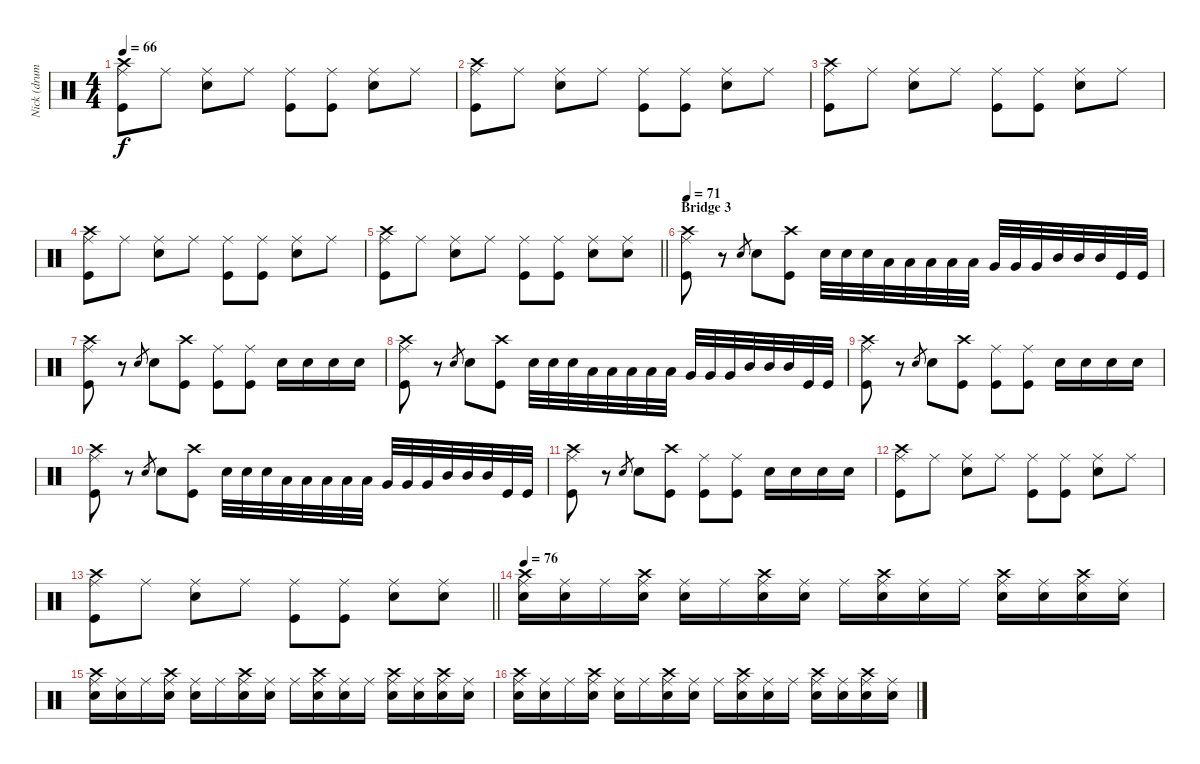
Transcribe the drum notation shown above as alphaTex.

\track ("Nick (drums)" "Nick (drum") {instrument percussion}
\staff {score}
\articulation defaults
\ts (4 4)
\tempo 66
\clef neutral
\ks c
("Crash high (hit)" "Ride (middle)" "Kick (hit)").8{dy f} "Ride (middle)".8 ("Ride (middle)" "Electric Snare (hit)").8 "Ride (middle)".8 ("Ride (middle)" "Kick (hit)").8 ("Ride (middle)" "Kick (hit)").8 ("Ride (middle)" "Electric Snare (hit)").8 "Ride (middle)".8 |
("Crash high (hit)" "Ride (middle)" "Kick (hit)").8 "Ride (middle)".8 ("Ride (middle)" "Electric Snare (hit)").8 "Ride (middle)".8 ("Ride (middle)" "Kick (hit)").8 ("Ride (middle)" "Kick (hit)").8 ("Ride (middle)" "Electric Snare (hit)").8 "Ride (middle)".8 |
("Crash high (hit)" "Ride (middle)" "Kick (hit)").8 "Ride (middle)".8 ("Ride (middle)" "Electric Snare (hit)").8 "Ride (middle)".8 ("Ride (middle)" "Kick (hit)").8 ("Ride (middle)" "Kick (hit)").8 ("Ride (middle)" "Electric Snare (hit)").8 "Ride (middle)".8 |
("Crash high (hit)" "Ride (middle)" "Kick (hit)").8 "Ride (middle)".8 ("Ride (middle)" "Electric Snare (hit)").8 "Ride (middle)".8 ("Ride (middle)" "Kick (hit)").8 ("Ride (middle)" "Kick (hit)").8 ("Ride (middle)" "Electric Snare (hit)").8 "Ride (middle)".8 |
\barLineRight lightlight
("Crash high (hit)" "Ride (middle)" "Kick (hit)").8 "Ride (middle)".8 ("Ride (middle)" "Electric Snare (hit)").8 "Ride (middle)".8 ("Ride (middle)" "Kick (hit)").8 ("Ride (middle)" "Kick (hit)").8 ("Ride (middle)" "Electric Snare (hit)").8 ("Ride (middle)" "Electric Snare (hit)").8 |
\section ("" "Bridge 3")
\tempo 71
("Crash high (hit)" "Ride (middle)" "Kick (hit)").8 r.8 "Electric Snare (hit)".8{gr} "Electric Snare (hit)".8 ("Crash high (hit)" "Kick (hit)").8 "Electric Snare (hit)".32 "Electric Snare (hit)".32 "Electric Snare (hit)".32 "Low Tom (hit)".32 "Low Tom (hit)".32 "Low Tom (hit)".32 "Low Floor Tom (hit)".32 "Low Floor Tom (hit)".32 "Very Low Tom (hit)".32 "Very Low Tom (hit)".32 "Very Low Tom (hit)".32 "Mid Tom (hit)".32 "Mid Tom (hit)".32 "Mid Tom (hit)".32 "Kick (hit)".32 "Kick (hit)".32 |
("Crash high (hit)" "Ride (middle)" "Kick (hit)").8 r.8 "Electric Snare (hit)".8{gr} "Electric Snare (hit)".8 ("Crash high (hit)" "Kick (hit)").8 ("Ride (middle)" "Kick (hit)").8 ("Ride (middle)" "Kick (hit)").8 "Electric Snare (hit)".16 "Electric Snare (hit)".16 "Electric Snare (hit)".16 "Electric Snare (hit)".16 |
("Crash high (hit)" "Ride (middle)" "Kick (hit)").8 r.8 "Electric Snare (hit)".8{gr} "Electric Snare (hit)".8 ("Crash high (hit)" "Kick (hit)").8 "Electric Snare (hit)".32 "Electric Snare (hit)".32 "Electric Snare (hit)".32 "Low Tom (hit)".32 "Low Tom (hit)".32 "Low Tom (hit)".32 "Low Floor Tom (hit)".32 "Low Floor Tom (hit)".32 "Very Low Tom (hit)".32 "Very Low Tom (hit)".32 "Very Low Tom (hit)".32 "Mid Tom (hit)".32 "Mid Tom (hit)".32 "Mid Tom (hit)".32 "Kick (hit)".32 "Kick (hit)".32 |
("Crash high (hit)" "Ride (middle)" "Kick (hit)").8 r.8 "Electric Snare (hit)".8{gr} "Electric Snare (hit)".8 ("Crash high (hit)" "Kick (hit)").8 ("Ride (middle)" "Kick (hit)").8 ("Ride (middle)" "Kick (hit)").8 "Electric Snare (hit)".16 "Electric Snare (hit)".16 "Electric Snare (hit)".16 "Electric Snare (hit)".16 |
("Crash high (hit)" "Ride (middle)" "Kick (hit)").8 r.8 "Electric Snare (hit)".8{gr} "Electric Snare (hit)".8 ("Crash high (hit)" "Kick (hit)").8 "Electric Snare (hit)".32 "Electric Snare (hit)".32 "Electric Snare (hit)".32 "Low Tom (hit)".32 "Low Tom (hit)".32 "Low Tom (hit)".32 "Low Floor Tom (hit)".32 "Low Floor Tom (hit)".32 "Very Low Tom (hit)".32 "Very Low Tom (hit)".32 "Very Low Tom (hit)".32 "Mid Tom (hit)".32 "Mid Tom (hit)".32 "Mid Tom (hit)".32 "Kick (hit)".32 "Kick (hit)".32 |
("Crash high (hit)" "Ride (middle)" "Kick (hit)").8 r.8 "Electric Snare (hit)".8{gr} "Electric Snare (hit)".8 ("Crash high (hit)" "Kick (hit)").8 ("Ride (middle)" "Kick (hit)").8 ("Ride (middle)" "Kick (hit)").8 "Electric Snare (hit)".16 "Electric Snare (hit)".16 "Electric Snare (hit)".16 "Electric Snare (hit)".16 |
("Crash high (hit)" "Ride (middle)" "Kick (hit)").8 "Ride (middle)".8 ("Ride (middle)" "Electric Snare (hit)").8 "Ride (middle)".8 ("Ride (middle)" "Kick (hit)").8 ("Ride (middle)" "Kick (hit)").8 ("Ride (middle)" "Electric Snare (hit)").8 "Ride (middle)".8 |
\barLineRight lightlight
("Crash high (hit)" "Ride (middle)" "Kick (hit)").8 "Ride (middle)".8 ("Ride (middle)" "Electric Snare (hit)").8 "Ride (middle)".8 ("Ride (middle)" "Kick (hit)").8 ("Ride (middle)" "Kick (hit)").8 ("Ride (middle)" "Electric Snare (hit)").8 ("Ride (middle)" "Electric Snare (hit)").8 |
\tempo 76
("Crash high (hit)" "Ride (middle)" "Electric Snare (hit)").16 ("Ride (middle)" "Electric Snare (hit)").16 "Ride (middle)".16 ("Crash high (hit)" "Ride (middle)" "Electric Snare (hit)").16 ("Ride (middle)" "Electric Snare (hit)").16 "Ride (middle)".16 ("Crash high (hit)" "Ride (middle)" "Electric Snare (hit)").16 ("Ride (middle)" "Electric Snare (hit)").16 "Ride (middle)".16 ("Crash high (hit)" "Ride (middle)" "Electric Snare (hit)").16 ("Ride (middle)" "Electric Snare (hit)").16 "Ride (middle)".16 ("Crash high (hit)" "Ride (middle)" "Electric Snare (hit)").16 ("Ride (middle)" "Electric Snare (hit)").16 ("Crash high (hit)" "Ride (middle)" "Electric Snare (hit)").16 ("Ride (middle)" "Electric Snare (hit)").16 |
("Crash high (hit)" "Ride (middle)" "Electric Snare (hit)").16 ("Ride (middle)" "Electric Snare (hit)").16 "Ride (middle)".16 ("Crash high (hit)" "Ride (middle)" "Electric Snare (hit)").16 ("Ride (middle)" "Electric Snare (hit)").16 "Ride (middle)".16 ("Crash high (hit)" "Ride (middle)" "Electric Snare (hit)").16 ("Ride (middle)" "Electric Snare (hit)").16 "Ride (middle)".16 ("Crash high (hit)" "Ride (middle)" "Electric Snare (hit)").16 ("Ride (middle)" "Electric Snare (hit)").16 "Ride (middle)".16 ("Crash high (hit)" "Ride (middle)" "Electric Snare (hit)").16 ("Ride (middle)" "Electric Snare (hit)").16 ("Crash high (hit)" "Ride (middle)" "Electric Snare (hit)").16 ("Ride (middle)" "Electric Snare (hit)").16 |
("Crash high (hit)" "Ride (middle)" "Electric Snare (hit)").16 ("Ride (middle)" "Electric Snare (hit)").16 "Ride (middle)".16 ("Crash high (hit)" "Ride (middle)" "Electric Snare (hit)").16 ("Ride (middle)" "Electric Snare (hit)").16 "Ride (middle)".16 ("Crash high (hit)" "Ride (middle)" "Electric Snare (hit)").16 ("Ride (middle)" "Electric Snare (hit)").16 "Ride (middle)".16 ("Crash high (hit)" "Ride (middle)" "Electric Snare (hit)").16 ("Ride (middle)" "Electric Snare (hit)").16 "Ride (middle)".16 ("Crash high (hit)" "Ride (middle)" "Electric Snare (hit)").16 ("Ride (middle)" "Electric Snare (hit)").16 ("Crash high (hit)" "Ride (middle)" "Electric Snare (hit)").16 ("Ride (middle)" "Electric Snare (hit)").16
